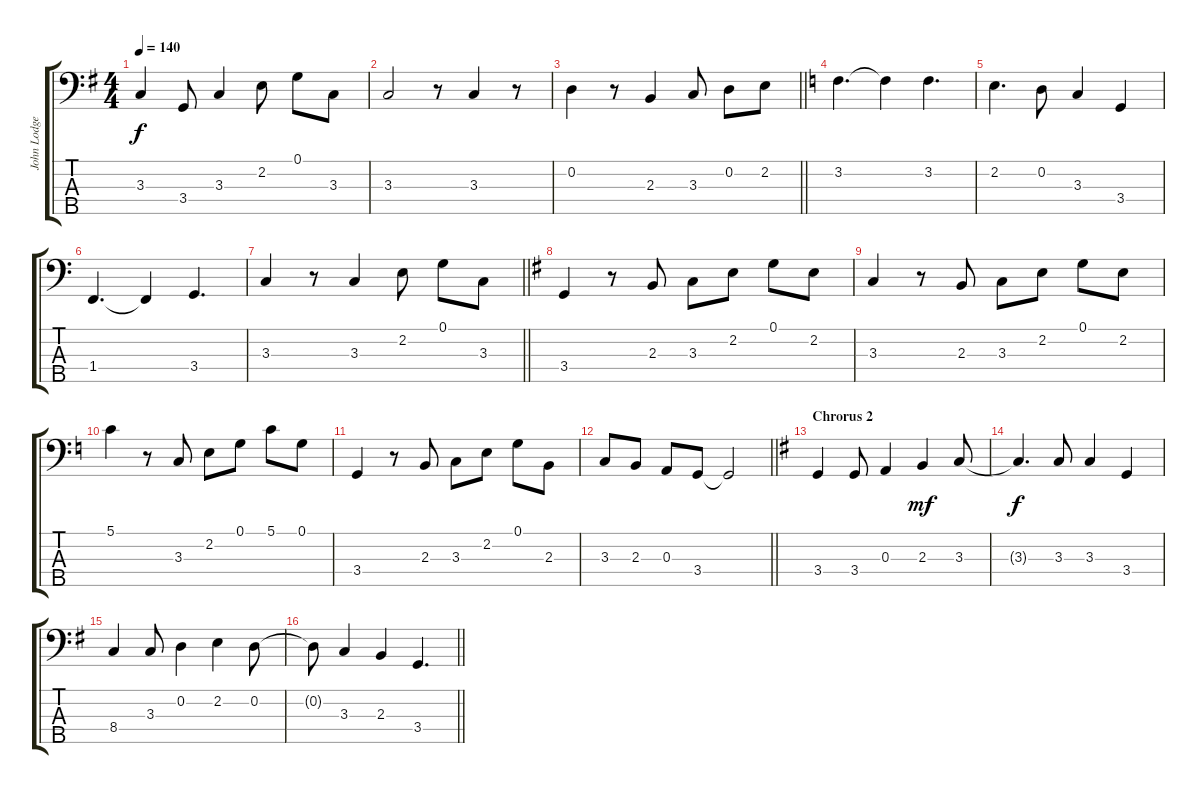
\track ("John Lodge" "John Lodge") {instrument slapbass2}
\staff {score tabs}
\tuning (G2 D2 A1 E1 B0) {hide}
\ts (4 4)
\tempo 140
\clef f4
\ks g
3.3.4{dy f} 3.4.8 3.3.4 2.2.8 0.1.8 3.3.8 |
3.3.2 r.8 3.3.4 r.8 |
\barLineRight lightlight
0.2.4 r.8 2.3.4 3.3.8 0.2.8 2.2.8 |
\section ("" "")
\ks c
3.2.4{d} 3.2{t}.4 3.2.4{d} |
2.2.4{d} 0.2.8 3.3.4 3.4.4 |
1.4.4{d} 1.4{t}.4 3.4.4{d} |
\barLineRight lightlight
3.3.4 r.8 3.3.4 2.2.8 0.1.8 3.3.8 |
\section ("" "")
\ks g
3.4.4 r.8 2.3.8 3.3.8 2.2.8 0.1.8 2.2.8 |
3.3.4 r.8 2.3.8 3.3.8 2.2.8 0.1.8 2.2.8 |
\ks c
5.1.4 r.8 3.3.8 2.2.8 0.1.8 5.1.8 0.1.8 |
3.4.4 r.8 2.3.8 3.3.8 2.2.8 0.1.8 2.3.8 |
\barLineRight lightlight
3.3.8 2.3.8 0.3.8 3.4.8 3.4{t}.2 |
\section ("" "Chrorus 2")
\ks g
3.4.4 3.4.8 0.3.4 2.3.4{dy mf} 3.3.8 |
3.3{t}.4{d dy f} 3.3.8 3.3.4 3.4.4 |
8.4.4 3.3.8 0.2.4 2.2.4 0.2.8 |
\barLineRight lightlight
0.2{t}.8 3.3.4 2.3.4 3.4.4{d}
